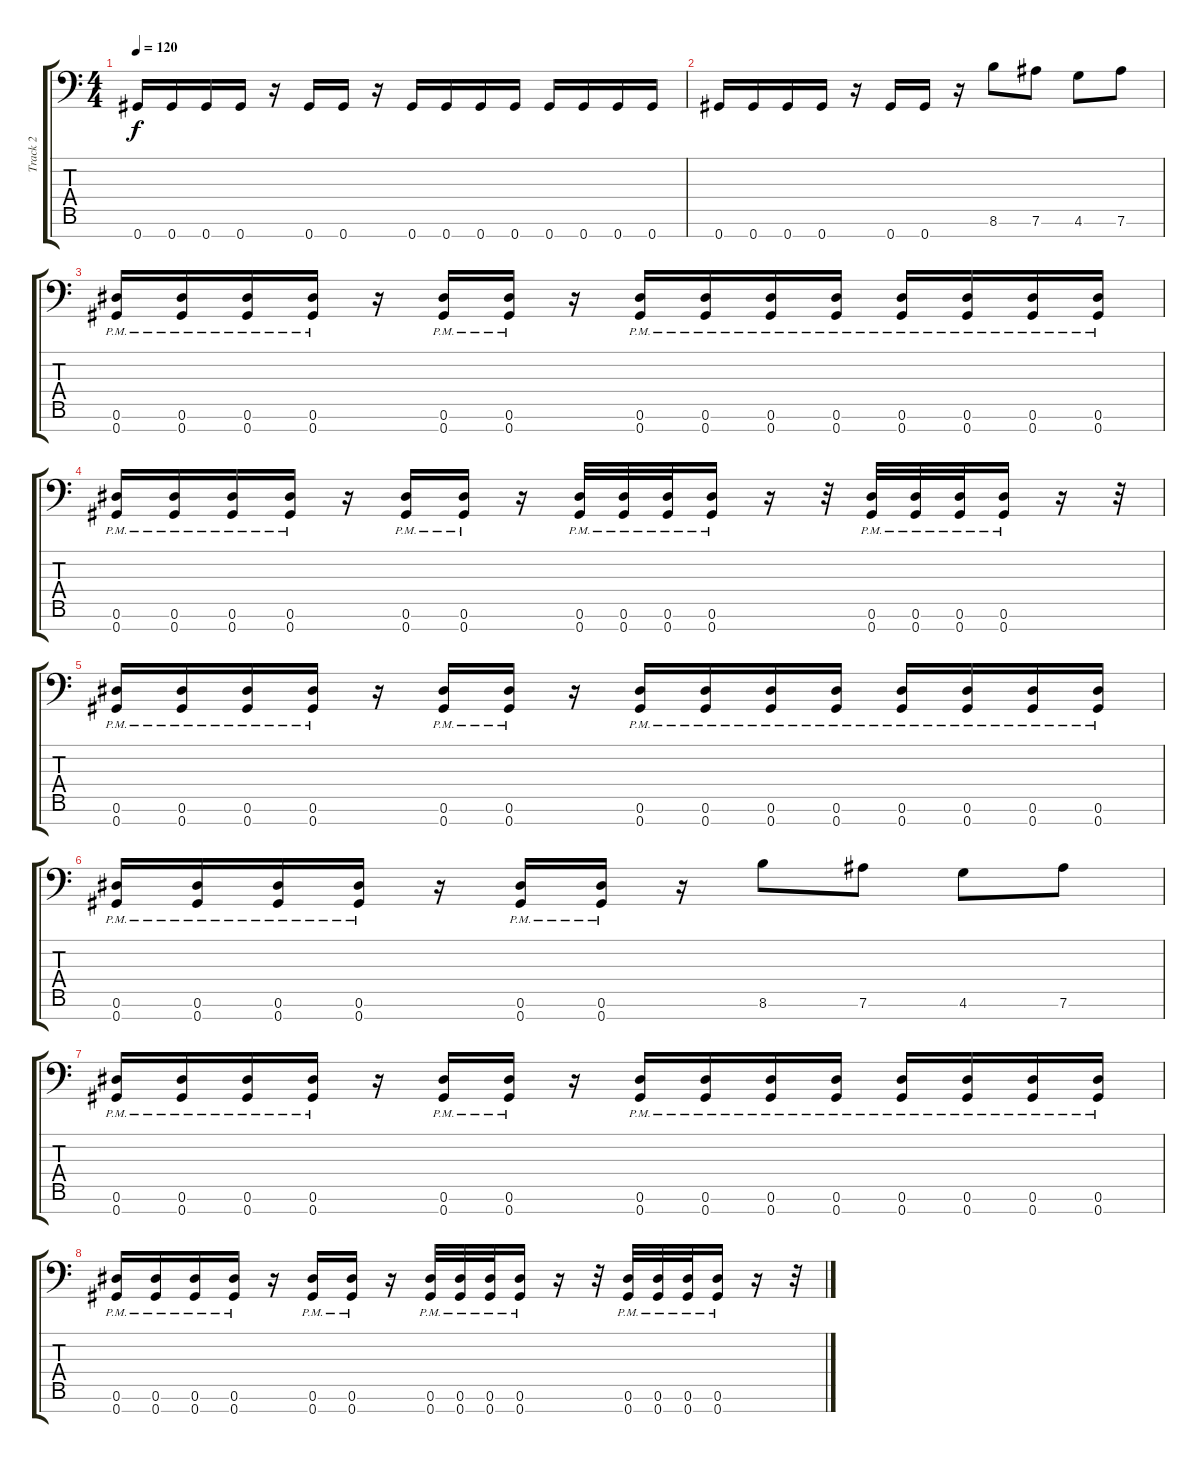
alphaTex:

\track ("Track 2" "Track 2") {instrument overdrivenguitar}
\staff {score tabs}
\tuning (Eb4 Bb3 Gb3 Db3 Ab2 Eb2 Ab1) {hide}
\ts (4 4)
\tempo 120
\clef f4
\ks c
0.7.16{dy f} 0.7.16 0.7.16 0.7.16 r.16 0.7.16 0.7.16 r.16 0.7.16 0.7.16 0.7.16 0.7.16 0.7.16 0.7.16 0.7.16 0.7.16 |
0.7.16 0.7.16 0.7.16 0.7.16 r.16 0.7.16 0.7.16 r.16 8.6.8 7.6.8 4.6.8 7.6.8 |
(0.6{pm} 0.7{pm}).16 (0.6{pm} 0.7{pm}).16 (0.6{pm} 0.7{pm}).16 (0.6{pm} 0.7{pm}).16 r.16 (0.6{pm} 0.7{pm}).16 (0.6{pm} 0.7{pm}).16 r.16 (0.6{pm} 0.7{pm}).16 (0.6{pm} 0.7{pm}).16 (0.6{pm} 0.7{pm}).16 (0.6{pm} 0.7{pm}).16 (0.6{pm} 0.7{pm}).16 (0.6{pm} 0.7{pm}).16 (0.6{pm} 0.7{pm}).16 (0.6{pm} 0.7{pm}).16 |
(0.6{pm} 0.7{pm}).16 (0.6{pm} 0.7{pm}).16 (0.6{pm} 0.7{pm}).16 (0.6{pm} 0.7{pm}).16 r.16 (0.6{pm} 0.7{pm}).16 (0.6{pm} 0.7{pm}).16 r.16 (0.6{pm} 0.7{pm}).32 (0.6{pm} 0.7{pm}).32 (0.6{pm} 0.7{pm}).32 (0.6{pm} 0.7{pm}).16 r.16 r.32 (0.6{pm} 0.7{pm}).32 (0.6{pm} 0.7{pm}).32 (0.6{pm} 0.7{pm}).32 (0.6{pm} 0.7{pm}).16 r.16 r.32 |
(0.6{pm} 0.7{pm}).16 (0.6{pm} 0.7{pm}).16 (0.6{pm} 0.7{pm}).16 (0.6{pm} 0.7{pm}).16 r.16 (0.6{pm} 0.7{pm}).16 (0.6{pm} 0.7{pm}).16 r.16 (0.6{pm} 0.7{pm}).16 (0.6{pm} 0.7{pm}).16 (0.6{pm} 0.7{pm}).16 (0.6{pm} 0.7{pm}).16 (0.6{pm} 0.7{pm}).16 (0.6{pm} 0.7{pm}).16 (0.6{pm} 0.7{pm}).16 (0.6{pm} 0.7{pm}).16 |
(0.6{pm} 0.7{pm}).16 (0.6{pm} 0.7{pm}).16 (0.6{pm} 0.7{pm}).16 (0.6{pm} 0.7{pm}).16 r.16 (0.6{pm} 0.7{pm}).16 (0.6{pm} 0.7{pm}).16 r.16 8.6.8 7.6.8 4.6.8 7.6.8 |
(0.6{pm} 0.7{pm}).16 (0.6{pm} 0.7{pm}).16 (0.6{pm} 0.7{pm}).16 (0.6{pm} 0.7{pm}).16 r.16 (0.6{pm} 0.7{pm}).16 (0.6{pm} 0.7{pm}).16 r.16 (0.6{pm} 0.7{pm}).16 (0.6{pm} 0.7{pm}).16 (0.6{pm} 0.7{pm}).16 (0.6{pm} 0.7{pm}).16 (0.6{pm} 0.7{pm}).16 (0.6{pm} 0.7{pm}).16 (0.6{pm} 0.7{pm}).16 (0.6{pm} 0.7{pm}).16 |
(0.6{pm} 0.7{pm}).16 (0.6{pm} 0.7{pm}).16 (0.6{pm} 0.7{pm}).16 (0.6{pm} 0.7{pm}).16 r.16 (0.6{pm} 0.7{pm}).16 (0.6{pm} 0.7{pm}).16 r.16 (0.6{pm} 0.7{pm}).32 (0.6{pm} 0.7{pm}).32 (0.6{pm} 0.7{pm}).32 (0.6{pm} 0.7{pm}).16 r.16 r.32 (0.6{pm} 0.7{pm}).32 (0.6{pm} 0.7{pm}).32 (0.6{pm} 0.7{pm}).32 (0.6{pm} 0.7{pm}).16 r.16 r.32
